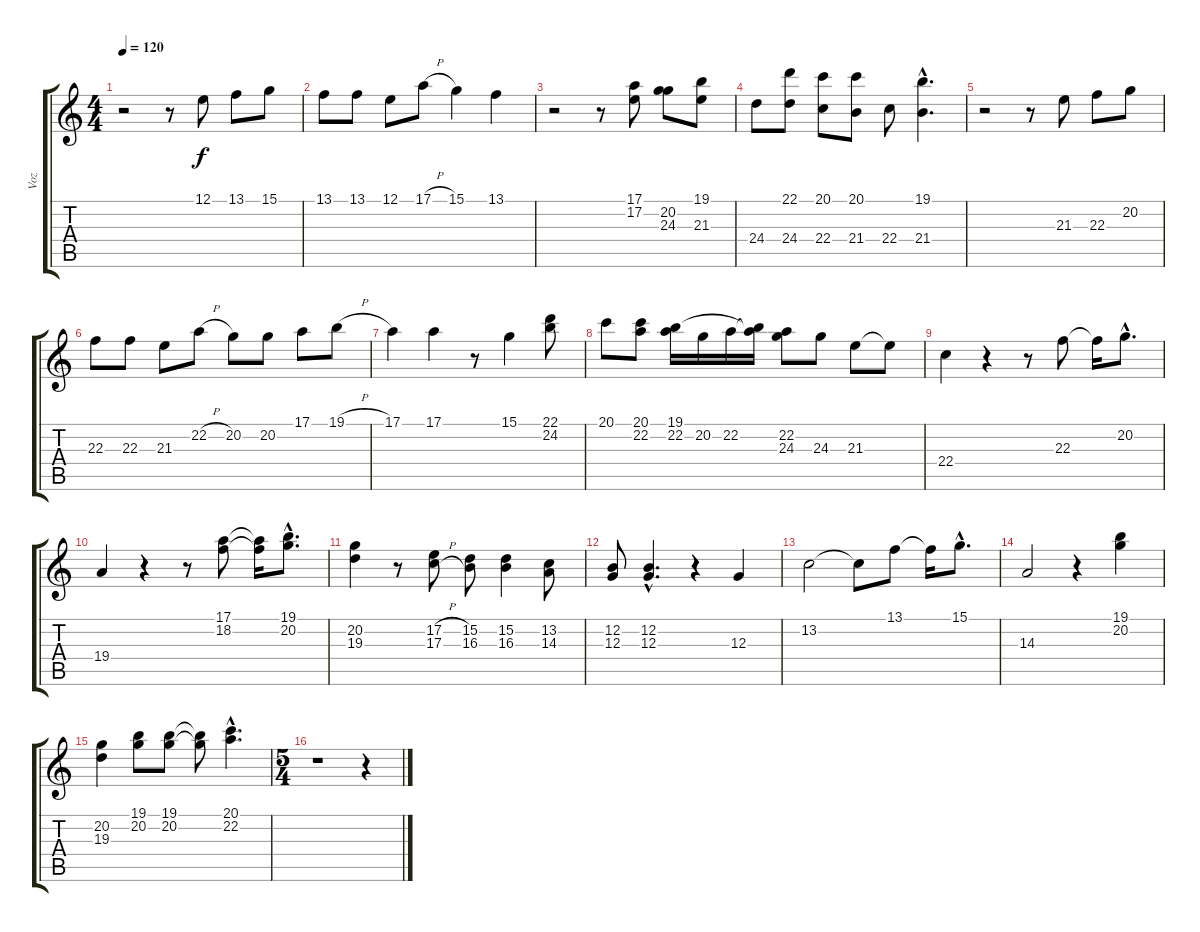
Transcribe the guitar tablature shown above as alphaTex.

\track ("Voz" "Voz") {instrument choiraahs}
\staff {score tabs}
\tuning (E4 B3 G3 D3 A2 E2) {hide}
\ts (4 4)
\tempo 120
\clef g2
\ks c
r.2{dy f} r.8 12.1.8 13.1.8 15.1.8 |
13.1.8 13.1.8 12.1.8 17.1{h}.8 15.1.4 13.1.4 |
r.2 r.8 (17.1 17.2).8 (20.2 24.3).8 (19.1 21.3).8 |
24.4.8 (22.1 24.4).8 (20.1 22.4).8 (20.1 21.4).8 22.4.8 (19.1{hac} 21.4{hac}).4{d} |
r.2 r.8 21.3.8 22.3.8 20.2.8 |
22.3.8 22.3.8 21.3.8 22.2{h}.8 20.2.8 20.2.8 17.1.8 19.1{h}.8 |
17.1.4 17.1.4 r.8 15.1.4 (22.1 24.2).8 |
20.1.8 (20.1 22.2).8 (19.1 22.2).16 20.2.16 22.2.16 (19.1{t} 22.2{t}).16 (22.2 24.3).8 24.3.8 21.3.8 21.3{t}.8 |
22.4.4 r.4 r.8 22.3.8 22.3{t}.16 20.2{hac}.8{d} |
19.4.4 r.4 r.8 (17.1 18.2).8 (17.1{t} 18.2{t}).16 (19.1{hac} 20.2{hac}).8{d} |
(20.2 19.3).4 r.8 (17.2{h} 17.3{h}).8 (15.2 16.3).8 (15.2 16.3).4 (13.2 14.3).8 |
(12.2 12.3).8 (12.2{hac} 12.3{hac}).4{d} r.4 12.3.4 |
13.2.2 13.2{t}.8 13.1.8 13.1{t}.16 15.1{hac}.8{d} |
14.3.2 r.4 (19.1 20.2).4 |
(20.2 19.3).4 (19.1 20.2).8 (19.1 20.2).8 (19.1{t} 20.2{t}).8 (20.1{hac} 22.2{hac}).4{d} |
\ts (5 4)
r.1 r.4
